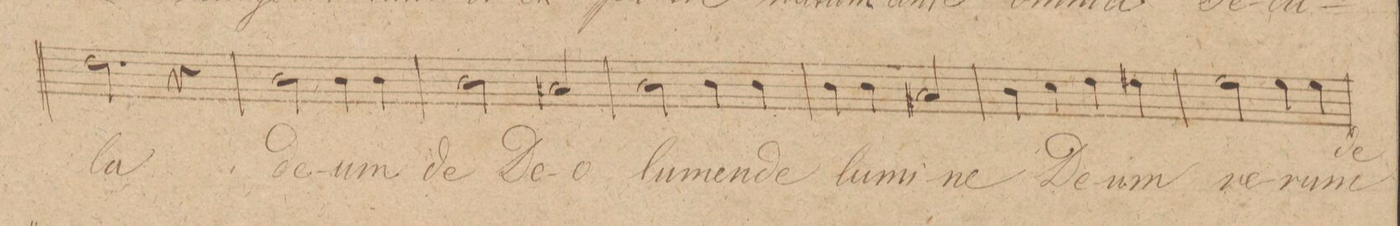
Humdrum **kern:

**kern	**text	**dynam
*I"Baſso.	*	*
*clefF4	*	*
*k[]	*	*
*met(c|)	*	*
*M2/2	*	*
2.F\	-la	.
4r	.	.
=35	=35	=35
2D\	de-	.
4D\	-um	.
4D\	de	.
=36	=36	=36
2D\	De-	.
2C#X/	-o	.
=37	=37	=37
2D\	lu-	.
4D\	-men	.
4D\	de	.
=38	=38	=38
4D\	lu-	.
4D\	-mi-	.
2C#X/	-ne	.
=39	=39	=39
4D\	De-	.
4E\	.	.
4F\	.	.
4F#X\	-um	.
=40	=40	=40
2G\	ve-	.
4G\	-rum	.
4G\	de	.
=41	=41	=41
*-	*-	*-
